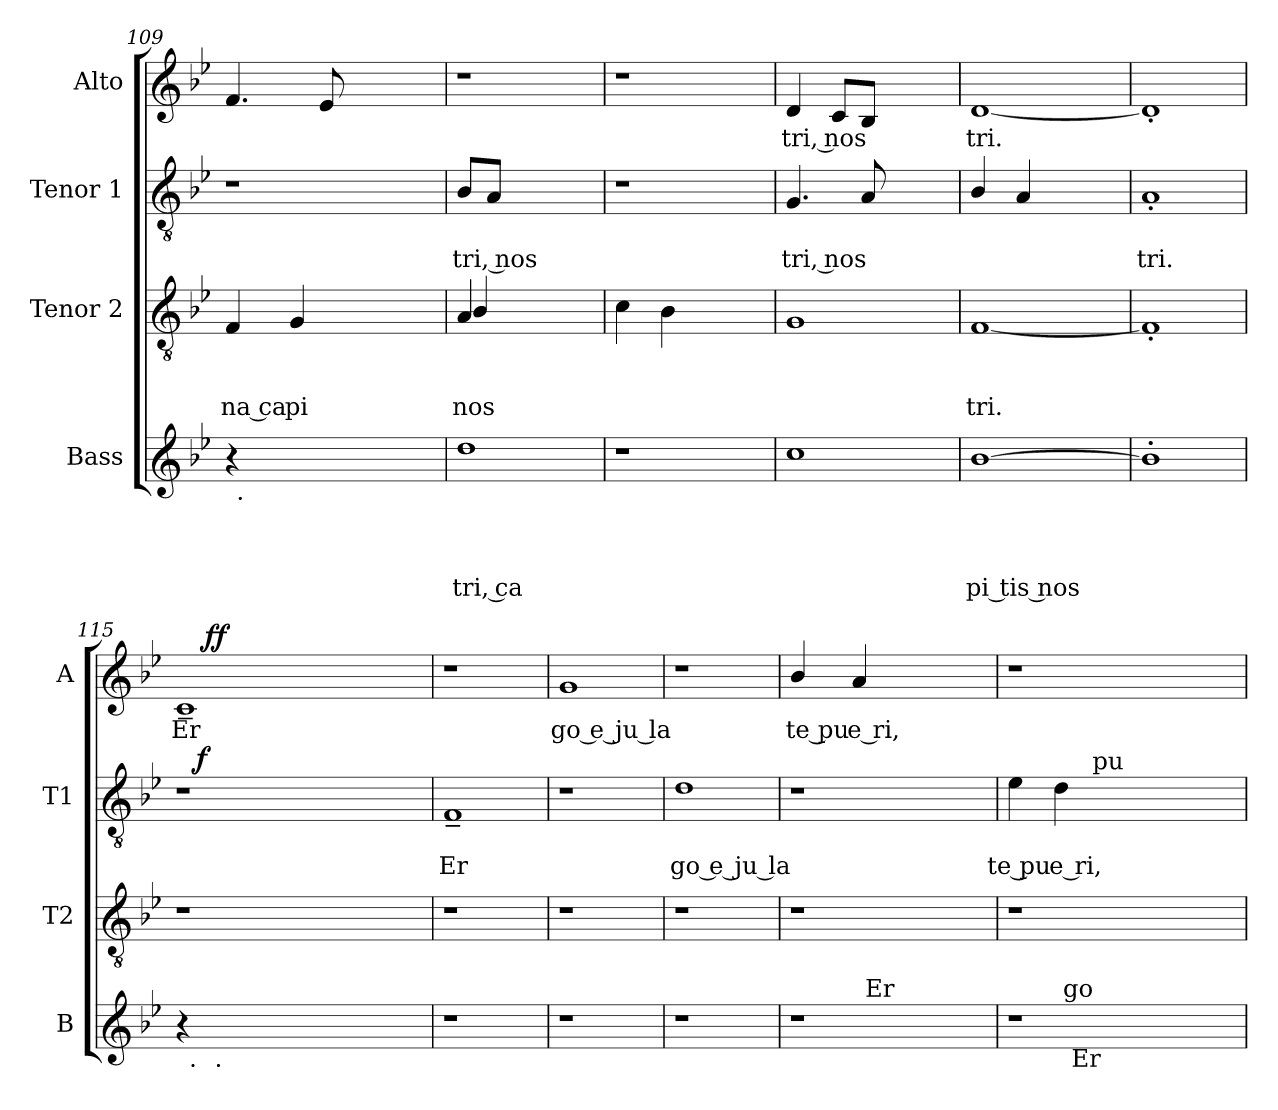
**kern	**text	**text	**text	**text	**kern	**text	**text	**text	**kern	**text	**text	**dynam	**kern	**text	**dynam
*part4	*part4	*part4	*part4	*part4	*part3	*part3	*part3	*part3	*part2	*part2	*part2	*part2	*part1	*part1	*part1
*staff4	*staff4	*staff4	*staff4	*staff4	*staff3	*staff3	*staff3	*staff3	*staff2	*staff2	*staff2	*staff2	*staff1	*staff1	*staff1
*I"Bass	*	*	*	*	*I"Tenor 2	*	*	*	*I"Tenor 1	*	*	*	*I"Alto	*	*
*I'B	*	*	*	*	*I'T2	*	*	*	*I'T1	*	*	*	*I'A	*	*
!!LO:LB:g=z
*clefG2	*	*	*	*	*clefGv2	*	*	*	*clefGv2	*	*	*	*clefG2	*	*
*ITrd1c2	*	*	*	*	*	*	*	*	*	*	*	*	*	*	*
*k[b-e-a-d-]	*	*	*	*	*k[b-e-]	*	*	*	*k[b-e-]	*	*	*	*k[b-e-]	*	*
*A-:	*	*	*	*	*B-:	*	*	*	*B-:	*	*	*	*B-:	*	*
=109	=109	=109	=109	=109	=109	=109	=109	=109	=109	=109	=109	=109	=109	=109	=109
!	!	!	!	!	!	!	!	!LO:LY:b:rj	!	!	!	!	!	!	!
*^	*	*	*	*	*	*	*	*	*	*	*	*	*	*	*
4r	64ryy	.	.	.	.	4F/	.	.	na ca	1r	.	.	.	4.f/	.	.
!	!LO:TX:b:t=.	!	!	!	!	!	!	!	!	!	!	!	!	!	!	!
.	2ryy	.	.	.	.	.	.	.	.	.	.	.	.	.	.	.
!	!	!	!	!	!	!	!	!	!LO:LY:b	!	!	!	!	!	!	!
2.ryy	.	.	.	.	.	4G/	.	.	pi	.	.	.	.	.	.	.
.	.	.	.	.	.	.	.	.	.	.	.	.	.	8e-/	.	.
.	.	.	.	.	.	2ryy	.	.	.	.	.	.	.	2ryy	.	.
.	4ryy	.	.	.	.	.	.	.	.	.	.	.	.	.	.	.
.	8...ryy	.	.	.	.	.	.	.	.	.	.	.	.	.	.	.
=110	=110	=110	=110	=110	=110	=110	=110	=110	=110	=110	=110	=110	=110	=110	=110	=110
!	!	!	!	!	!LO:LY:b:rj	!	!	!	!LO:LY:b	!	!	!	!	!	!	!
*	*	*	*	*	*	*^	*	*	*	*	*	*	*	*	*	*
!	!	!	!	!	!	!	!	!	!	!LO:LY:b	!	!	!LO:LY:b:rj	!	!	!	!
*v	*v	*	*	*	*	*	*	*	*	*	*	*	*	*	*	*	*
1cc	.	.	.	tri, ca	4A/	4B-/	.	.	nos	8B-/L	.	tri, nos	.	1r	.	.
.	.	.	.	.	.	.	.	.	.	8A/J	.	.	.	.	.	.
.	.	.	.	.	2.ryy	2.ryy	.	.	.	2.ryy	.	.	.	.	.	.
*	*	*	*	*	*v	*v	*	*	*	*	*	*	*	*	*	*
=111	=111	=111	=111	=111	=111	=111	=111	=111	=111	=111	=111	=111	=111	=111	=111
1r	.	.	.	.	4c\	.	.	.	1r	.	.	.	1r	.	.
.	.	.	.	.	4B-\	.	.	.	.	.	.	.	.	.	.
.	.	.	.	.	2ryy	.	.	.	.	.	.	.	.	.	.
=112	=112	=112	=112	=112	=112	=112	=112	=112	=112	=112	=112	=112	=112	=112	=112
!	!	!	!	!	!	!	!	!	!	!	!LO:LY:b:rj	!	!	!LO:LY:b:rj	!
1b-	.	.	.	.	1G	.	.	.	4.G/	.	tri, nos	.	4d/	tri, nos	.
.	.	.	.	.	.	.	.	.	.	.	.	.	8c/L	.	.
.	.	.	.	.	.	.	.	.	8A/	.	.	.	8B-/J	.	.
.	.	.	.	.	.	.	.	.	2ryy	.	.	.	2ryy	.	.
=113	=113	=113	=113	=113	=113	=113	=113	=113	=113	=113	=113	=113	=113	=113	=113
!	!	!	!	!LO:LY:b	!	!	!	!LO:LY:b	!	!	!	!	!	!LO:LY:b	!
[>1a-	.	.	.	pi tis nos	[<1F	.	.	tri.	4B-/	.	.	.	[<1d	tri.	.
.	.	.	.	.	.	.	.	.	4A/	.	.	.	.	.	.
.	.	.	.	.	.	.	.	.	2ryy	.	.	.	.	.	.
=114	=114	=114	=114	=114	=114	=114	=114	=114	=114	=114	=114	=114	=114	=114	=114
!	!	!	!	!	!	!	!	!	!	!	!LO:LY:b	!	!	!	!
1a-'>]	.	.	.	.	1F'<]	.	.	.	1A'<	.	tri.	.	1d'<]	.	.
!!LO:PB:g=z
=115	=115	=115	=115	=115	=115	=115	=115	=115	=115	=115	=115	=115	=115	=115	=115
!	!	!	!	!	!	!	!	!	!	!	!	!	!	!LO:LY:b	!
*^	*	*	*	*	*	*	*	*	*^	*	*	*	*^	*	*
*	*^	*	*	*	*	*	*	*	*	*	*	*	*	*	*	*	*	*
4r	32ryy	16ryy	.	.	.	.	1r	.	.	.	1r	32.ryy	.	.	.	1c~<	16ryy	Er	.
!	!LO:TX:b:t=.	!	!	!	!	!	!	!	!	!	!	!	!	!	!	!	!	!	!
.	2ryy	.	.	.	.	.	.	.	.	.	.	.	.	.	.	.	.	.	.
!	!	!	!	!	!	!	!	!	!	!	!	!	!	!	!LO:DY:b	!	!	!	!
.	.	.	.	.	.	.	.	.	.	.	.	2ryy	.	.	f	.	.	.	.
!	!	!	!	!	!	!	!	!	!	!	!	!	!	!	!	!	!	!	!LO:DY:b
!	!	!	!	!	!	!	!	!	!	!	!	!	!	!	!	!	!	!	!LO:DY:n=1:b
.	.	64ryy	.	.	.	.	.	.	.	.	.	.	.	.	.	.	2...ryy	.	f f
!	!	!LO:TX:b:t=.	!	!	!	!	!	!	!	!	!	!	!	!	!	!	!	!	!
.	.	2ryy	.	.	.	.	.	.	.	.	.	.	.	.	.	.	.	.	.
2.ryy	.	.	.	.	.	.	.	.	.	.	.	.	.	.	.	.	.	.	.
.	4...ryy	.	.	.	.	.	.	.	.	.	.	.	.	.	.	.	.	.	.
.	.	.	.	.	.	.	.	.	.	.	.	4ryy	.	.	.	.	.	.	.
.	.	4ryy	.	.	.	.	.	.	.	.	.	.	.	.	.	.	.	.	.
.	.	.	.	.	.	.	.	.	.	.	.	8ryy	.	.	.	.	.	.	.
.	.	8ryy	.	.	.	.	.	.	.	.	.	.	.	.	.	.	.	.	.
.	.	.	.	.	.	.	.	.	.	.	.	16ryy	.	.	.	.	.	.	.
.	.	32.ryy	.	.	.	.	.	.	.	.	.	.	.	.	.	.	.	.	.
.	.	.	.	.	.	.	.	.	.	.	.	64ryy	.	.	.	.	.	.	.
=116	=116	=116	=116	=116	=116	=116	=116	=116	=116	=116	=116	=116	=116	=116	=116	=116	=116	=116	=116
!	!	!	!	!	!	!	!	!	!	!	!	!	!	!LO:LY:b	!	!	!	!	!
*	*	*	*	*	*	*	*	*	*	*	*v	*v	*	*	*	*	*	*	*
*v	*v	*v	*	*	*	*	*	*	*	*	*	*	*	*	*v	*v	*	*
1r	.	.	.	.	1r	.	.	.	1F~<	.	Er	.	1r	.	.
=117	=117	=117	=117	=117	=117	=117	=117	=117	=117	=117	=117	=117	=117	=117	=117
!	!	!	!	!	!	!	!	!	!	!	!	!	!	!LO:LY:b:rj	!
1r	.	.	.	.	1r	.	.	.	1r	.	.	.	1g	go e ju la	.
=118	=118	=118	=118	=118	=118	=118	=118	=118	=118	=118	=118	=118	=118	=118	=118
!	!	!	!	!	!	!	!	!	!	!	!LO:LY:b:rj	!	!	!	!
1r	.	.	.	.	1r	.	.	.	1d	.	go e ju la	.	1r	.	.
=119	=119	=119	=119	=119	=119	=119	=119	=119	=119	=119	=119	=119	=119	=119	=119
!	!	!	!	!	!	!	!	!	!	!	!	!	!	!LO:LY:b:rj	!
*^	*	*	*	*	*	*	*	*	*	*	*	*	*	*	*
1r	4ryy	.	.	.	.	1r	.	.	.	1r	.	.	.	4b-/	te pu	.
!	!	!	!	!	!	!	!	!	!	!	!	!	!	!	!LO:LY:b	!
.	32ryy	.	.	.	.	.	.	.	.	.	.	.	.	4a/	e ri,	.
!	!LO:TX:a:t=Er	!	!	!	!	!	!	!	!	!	!	!	!	!	!	!
.	2ryy	.	.	.	.	.	.	.	.	.	.	.	.	.	.	.
.	.	.	.	.	.	.	.	.	.	.	.	.	.	2ryy	.	.
.	8..ryy	.	.	.	.	.	.	.	.	.	.	.	.	.	.	.
=120	=120	=120	=120	=120	=120	=120	=120	=120	=120	=120	=120	=120	=120	=120	=120	=120
!	!	!	!	!	!	!	!	!	!	!	!	!LO:LY:b:rj	!	!	!	!
*	*^	*	*	*	*	*	*	*	*	*^	*	*	*	*	*	*
1r	4ryy	4ryy	.	.	.	.	1r	.	.	.	4e-\	4ryy	.	te pu	.	1r	.	.
!	!	!	!	!	!	!	!	!	!	!	!	!	!	!LO:LY:b	!	!	!	!
.	64ryy	32ryy	.	.	.	.	.	.	.	.	4d\	16ryy	.	e ri,	.	.	.	.
!	!LO:TX:a:t=go	!	!	!	!	!	!	!	!	!	!	!	!	!	!	!	!	!
.	2ryy	.	.	.	.	.	.	.	.	.	.	.	.	.	.	.	.	.
!	!	!LO:TX:b:t=Er	!	!	!	!	!	!	!	!	!	!	!	!	!	!	!	!
.	.	2ryy	.	.	.	.	.	.	.	.	.	.	.	.	.	.	.	.
.	.	.	.	.	.	.	.	.	.	.	.	64ryy	.	.	.	.	.	.
!	!	!	!	!	!	!	!	!	!	!	!	!LO:TX:a:t=pu	!	!	!	!	!	!
.	.	.	.	.	.	.	.	.	.	.	.	2ryy	.	.	.	.	.	.
.	.	.	.	.	.	.	.	.	.	.	2ryy	.	.	.	.	.	.	.
.	8...ryy	.	.	.	.	.	.	.	.	.	.	.	.	.	.	.	.	.
.	.	8..ryy	.	.	.	.	.	.	.	.	.	.	.	.	.	.	.	.
.	.	.	.	.	.	.	.	.	.	.	.	8ryy	.	.	.	.	.	.
.	.	.	.	.	.	.	.	.	.	.	.	32.ryy	.	.	.	.	.	.
*v	*v	*v	*	*	*	*	*	*	*	*	*v	*v	*	*	*	*	*	*
=	=	=	=	=	=	=	=	=	=	=	=	=	=	=	=
*-	*-	*-	*-	*-	*-	*-	*-	*-	*-	*-	*-	*-	*-	*-	*-
